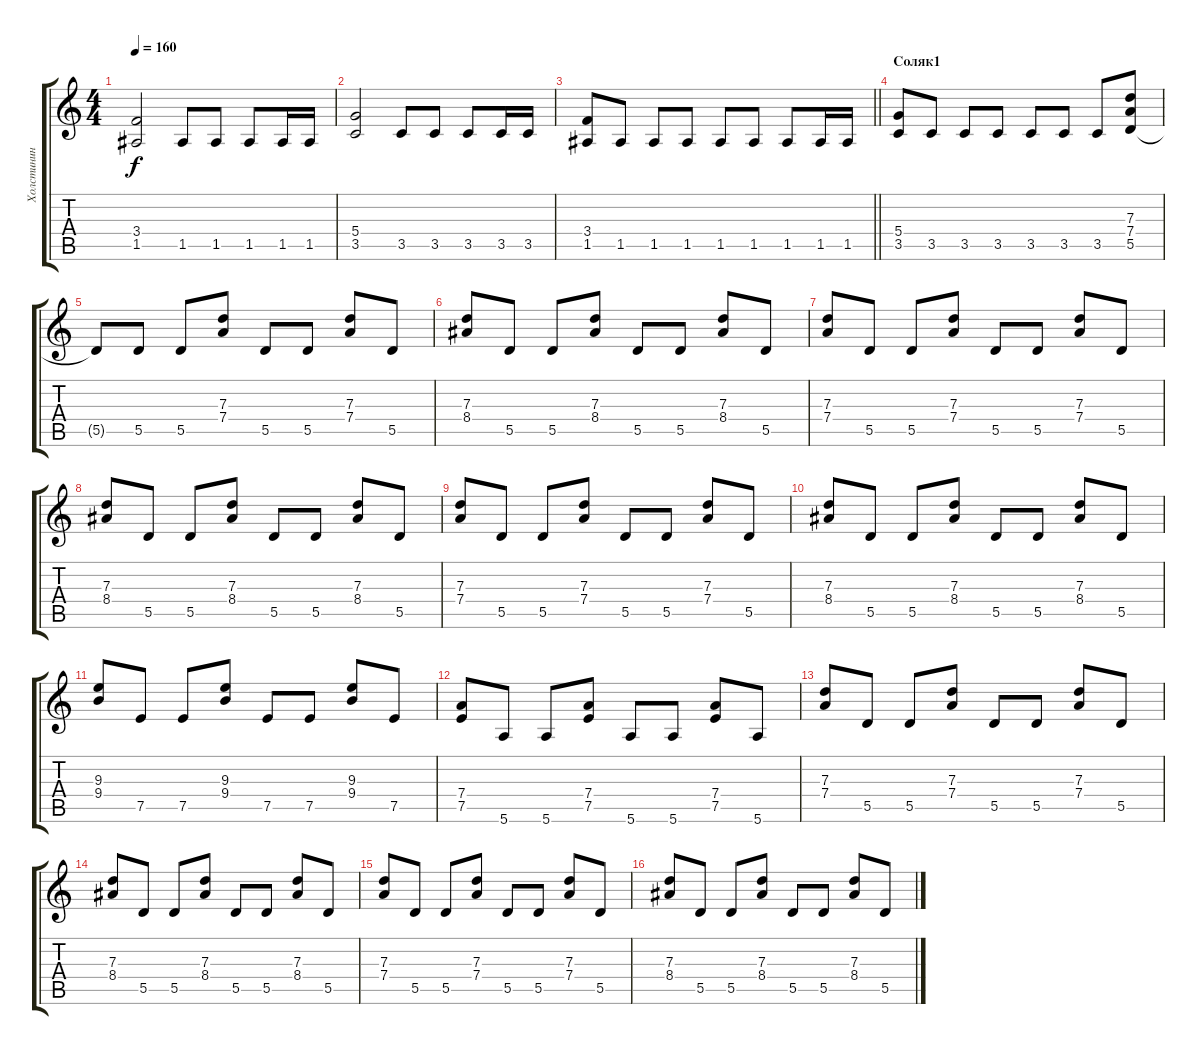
\track ("Холстинин" "Холстинин") {instrument overdrivenguitar}
\staff {score tabs}
\tuning (E4 B3 G3 D3 A2 E2) {hide}
\ts (4 4)
\tempo 160
\clef g2
\ks c
(3.4 1.5).2{dy f} 1.5.8 1.5.8 1.5.8 1.5.16 1.5.16 |
(5.4 3.5).2 3.5.8 3.5.8 3.5.8 3.5.16 3.5.16 |
\barLineRight lightlight
(3.4 1.5).8 1.5.8 1.5.8 1.5.8 1.5.8 1.5.8 1.5.8 1.5.16 1.5.16 |
\section ("" "Соляк1")
(5.4 3.5).8 3.5.8 3.5.8 3.5.8 3.5.8 3.5.8 3.5.8 (7.3 7.4 5.5).8 |
5.5{t}.8{volume 12} 5.5.8 5.5.8 (7.3 7.4).8 5.5.8 5.5.8 (7.3 7.4).8 5.5.8 |
(7.3 8.4).8 5.5.8 5.5.8 (7.3 8.4).8 5.5.8 5.5.8 (7.3 8.4).8 5.5.8 |
(7.3 7.4).8 5.5.8 5.5.8 (7.3 7.4).8 5.5.8 5.5.8 (7.3 7.4).8 5.5.8 |
(7.3 8.4).8 5.5.8 5.5.8 (7.3 8.4).8 5.5.8 5.5.8 (7.3 8.4).8 5.5.8 |
(7.3 7.4).8 5.5.8 5.5.8 (7.3 7.4).8 5.5.8 5.5.8 (7.3 7.4).8 5.5.8 |
(7.3 8.4).8 5.5.8 5.5.8 (7.3 8.4).8 5.5.8 5.5.8 (7.3 8.4).8 5.5.8 |
(9.3 9.4).8 7.5.8 7.5.8 (9.3 9.4).8 7.5.8 7.5.8 (9.3 9.4).8 7.5.8 |
(7.4 7.5).8 5.6.8 5.6.8 (7.4 7.5).8 5.6.8 5.6.8 (7.4 7.5).8 5.6.8 |
(7.3 7.4).8 5.5.8 5.5.8 (7.3 7.4).8 5.5.8 5.5.8 (7.3 7.4).8 5.5.8 |
(7.3 8.4).8 5.5.8 5.5.8 (7.3 8.4).8 5.5.8 5.5.8 (7.3 8.4).8 5.5.8 |
(7.3 7.4).8 5.5.8 5.5.8 (7.3 7.4).8 5.5.8 5.5.8 (7.3 7.4).8 5.5.8 |
(7.3 8.4).8 5.5.8 5.5.8 (7.3 8.4).8 5.5.8 5.5.8 (7.3 8.4).8 5.5.8
